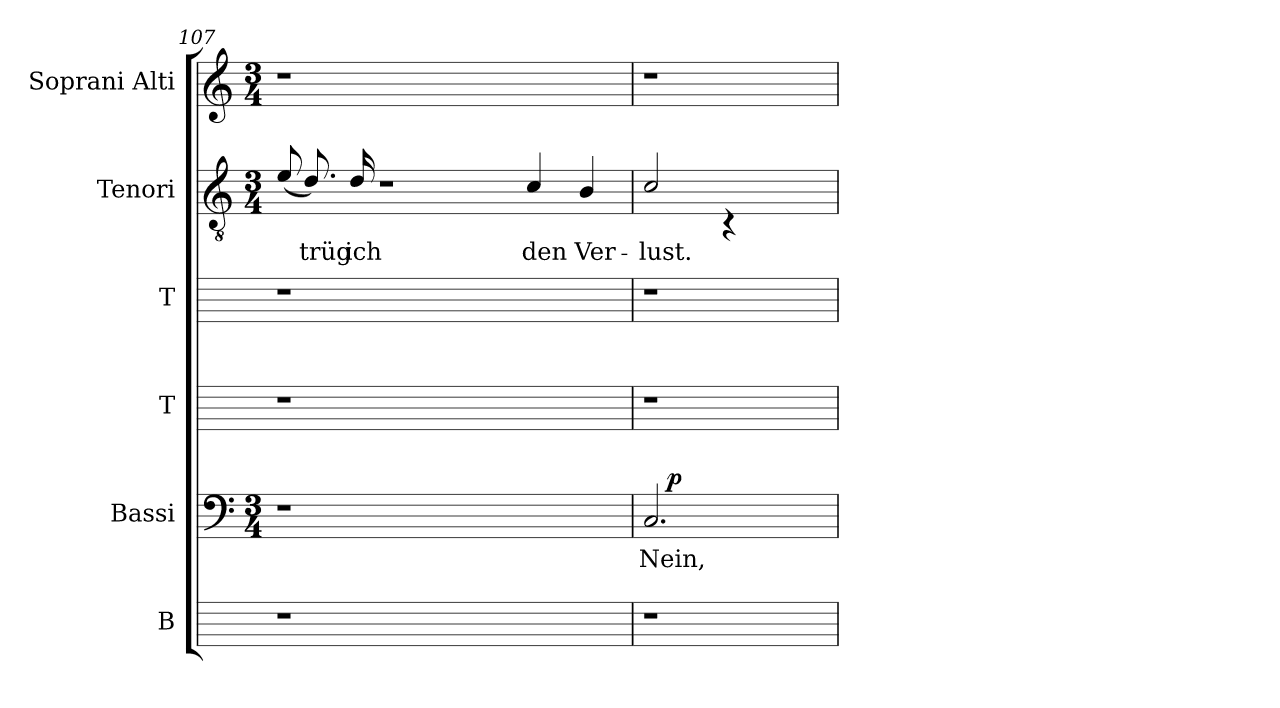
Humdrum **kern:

**kern	**kern	**text	**dynam	**kern	**kern	**kern	**text	**kern
*part6	*part5	*part5	*part5	*part4	*part3	*part2	*part2	*part1
*staff6	*staff5	*staff5	*staff5	*staff4	*staff3	*staff2	*staff2	*staff1
*I"B	*I"Bassi	*	*	*I"T	*I"T	*I"Tenori	*	*I"Soprani  Alti
*I'B	*I'B	*	*	*I'T	*I'T	*I'T	*	*I'S  A
*	*clefF4	*	*	*	*	*clefGv2	*	*clefG2
*	*k[]	*	*	*	*	*k[]	*	*k[]
*	*C:	*	*	*	*	*C:	*	*C:
*	*M3/4	*	*	*	*	*M3/4	*	*M3/4
=107	=107	=107	=107	=107	=107	=107	=107	=107
!	!LO:N:vis=1	!	!	!	!	!	!	!LO:N:vis=1
1r	2.r	.	.	1r	1r	(>8e/	.	2.r
!	!	!	!	!	!	!LO:N:vis=8.	!LO:LY:b:cj	!
.	.	.	.	.	.	8d/)	trüg	.
!	!	!	!	!	!	!	!LO:LY:b:cj	!
.	.	.	.	.	.	16d/	ich	.
.	.	.	.	.	.	1r	.	.
.	1ryy	.	.	.	.	.	.	1ryy
2ryy	.	.	.	2ryy	2ryy	.	.	.
!	!	!	!	!	!	!	!LO:LY:b:cj	!
.	.	.	.	.	.	4c/	den	.
4ryy	.	.	.	4ryy	4ryy	.	.	.
!	!	!	!	!	!	!	!LO:LY:b:cj	!
.	.	.	.	.	.	4B/	Ver-	.
16ryy	16ryy	.	.	16ryy	16ryy	.	.	16ryy
=108	=108	=108	=108	=108	=108	=108	=108	=108
!	!	!LO:LY:b:cj	!	!	!	!	!LO:LY:b:cj	!LO:N:vis=1
*	*^	*	*	*	*	*	*	*
1r	2.C/	16.ryy	Nein,	.	1r	1r	2c/	-lust.	2.r
!	!	!	!	!LO:DY:a	!	!	!	!	!
.	.	2ryy	.	p	.	.	.	.	.
.	.	.	.	.	.	.	4rC	.	.
.	.	4ryy	.	.	.	.	.	.	.
.	4ryy	.	.	.	.	.	4ryy	.	4ryy
.	.	8ryy	.	.	.	.	.	.	.
.	.	32ryy	.	.	.	.	.	.	.
*	*v	*v	*	*	*	*	*	*	*
=	=	=	=	=	=	=	=	=
*-	*-	*-	*-	*-	*-	*-	*-	*-
